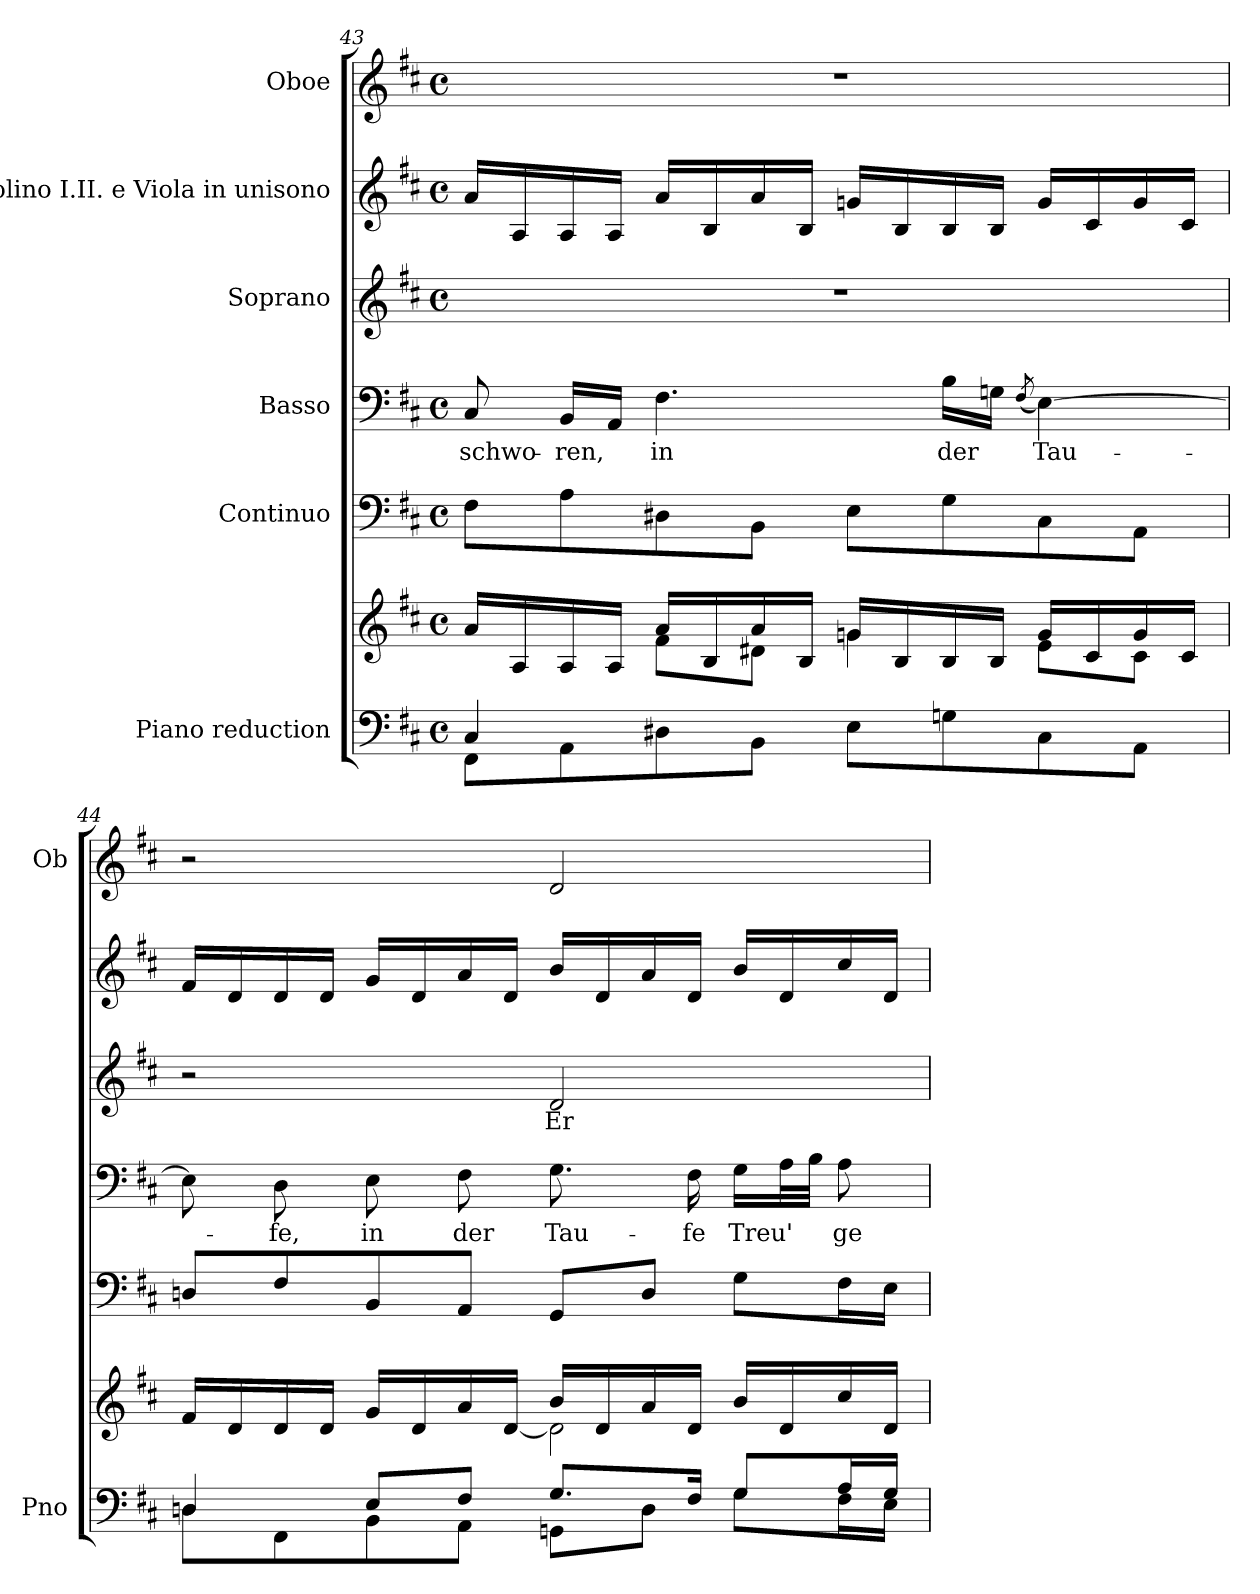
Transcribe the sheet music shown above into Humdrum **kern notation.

**kern	**kern	**kern	**kern	**text	**kern	**text	**kern	**kern
*part6	*part6	*part5	*part4	*part4	*part3	*part3	*part2	*part1
*staff7	*staff6	*staff5	*staff4	*staff4	*staff3	*staff3	*staff2	*staff1
*I"Piano reduction	*	*I"Continuo	*I"Basso	*	*I"Soprano	*	*I"Violino I.II. e Viola in unisono	*I"Oboe
*I'Pno	*	*	*	*	*	*	*	*I'Ob
*clefF4	*clefG2	*clefF4	*clefF4	*	*clefG2	*	*clefG2	*clefG2
*k[f#c#]	*k[f#c#]	*k[f#c#]	*k[f#c#]	*	*k[f#c#]	*	*k[f#c#]	*k[f#c#]
*M4/4	*M4/4	*M4/4	*M4/4	*	*M4/4	*	*M4/4	*M4/4
*met(c)	*met(c)	*met(c)	*met(c)	*	*met(c)	*	*met(c)	*met(c)
=43	=43	=43	=43	=43	=43	=43	=43	=43
*^	*^	*	*	*	*	*	*	*
!	!	!	!	!	!	!LO:LY:b	!	!	!	!
4C#/	8FF#\L	16a/LL	4ryy	8F#\L	8C#/	schwo-	1r	.	16a/LL	1r
.	.	16A/	.	.	.	.	.	.	16A/	.
!	!	!	!	!	!	!LO:LY:b	!	!	!	!
.	8AA\	16A/	.	8A\	16BB/LL	ren,	.	.	16A/	.
.	.	16A/JJ	.	.	16AA/JJ	.	.	.	16A/JJ	.
!	!	!	!	!	!	!LO:LY:b	!	!	!	!
2.ryy	8D#X\	16a/LL	8f#\L	8D#X\	4.F#\	in	.	.	16a/LL	.
.	.	16B/	.	.	.	.	.	.	16B/	.
.	8BB\J	16a/	8d#X\J	8BB\J	.	.	.	.	16a/	.
.	.	16B/JJ	.	.	.	.	.	.	16B/JJ	.
.	8E\L	16gn/LL	4g\	8E\L	.	.	.	.	16gn/LL	.
.	.	16B/	.	.	.	.	.	.	16B/	.
!	!	!	!	!	!	!LO:LY:b	!	!	!	!
.	8Gn\	16B/	.	8G\	16B\LL	der	.	.	16B/	.
.	.	16B/JJ	.	.	16Gn\JJ	.	.	.	16B/JJ	.
.	.	.	.	.	(<8qF#/	.	.	.	.	.
!	!	!	!	!	!	!LO:LY:b	!	!	!	!
.	8C#\	16g/LL	8e\L	8C#\	[4E\)	Tau-	.	.	16g/LL	.
.	.	16c#/	.	.	.	.	.	.	16c#/	.
.	8AA\J	16g/	8c#\J	8AA\J	.	.	.	.	16g/	.
.	.	16c#/JJ	.	.	.	.	.	.	16c#/JJ	.
=44	=44	=44	=44	=44	=44	=44	=44	=44	=44	=44
4D/	8Dn\L	16f#/LL	2ryy	8Dn/L	8E\]	.	2r	.	16f#/LL	2r
.	.	16d/	.	.	.	.	.	.	16d/	.
!	!	!	!	!	!	!LO:LY:b	!	!	!	!
.	8FF#\	16d/	.	8F#/	8D\	-fe,	.	.	16d/	.
.	.	16d/JJ	.	.	.	.	.	.	16d/JJ	.
!	!	!	!	!	!	!LO:LY:b	!	!	!	!
8E/L	8BB\	16g/LL	.	8BB/	8E\	in	.	.	16g/LL	.
.	.	16d/	.	.	.	.	.	.	16d/	.
!	!	!	!	!	!	!LO:LY:b	!	!	!	!
8F#/J	8AA\J	16a/	.	8AA/J	8F#\	der	.	.	16a/	.
.	.	[16d/JJ	.	.	.	.	.	.	16d/JJ	.
!	!	!	!	!	!	!LO:LY:b	!	!LO:LY:b	!	!
8.G/L	8GGn\L	16b/LL	2d\]	8GG/L	8.G\	Tau-	2d/	Er	16b/LL	2d/
.	.	16d/	.	.	.	.	.	.	16d/	.
.	8D\J	16a/	.	8D/J	.	.	.	.	16a/	.
!	!	!	!	!	!	!LO:LY:b	!	!	!	!
16F#/Jk	.	16d/JJ	.	.	16F#\	fe	.	.	16d/JJ	.
!	!	!	!	!	!	!LO:LY:b	!	!	!	!
8G/L	8G\L	16b/LL	.	8G\L	16G\LL	Treu'	.	.	16b/LL	.
.	.	16d/	.	.	32A\L	.	.	.	16d/	.
.	.	.	.	.	32B\JJJ	.	.	.	.	.
!	!	!	!	!	!	!LO:LY:b	!	!	!	!
16A/L	16F#\L	16cc#/	.	16F#\L	8A\	ge-	.	.	16cc#/	.
16G/JJ	16E\JJ	16d/JJ	.	16E\JJ	.	.	.	.	16d/JJ	.
*v	*v	*	*	*	*	*	*	*	*	*
*	*v	*v	*	*	*	*	*	*	*
=	=	=	=	=	=	=	=	=
*-	*-	*-	*-	*-	*-	*-	*-	*-
